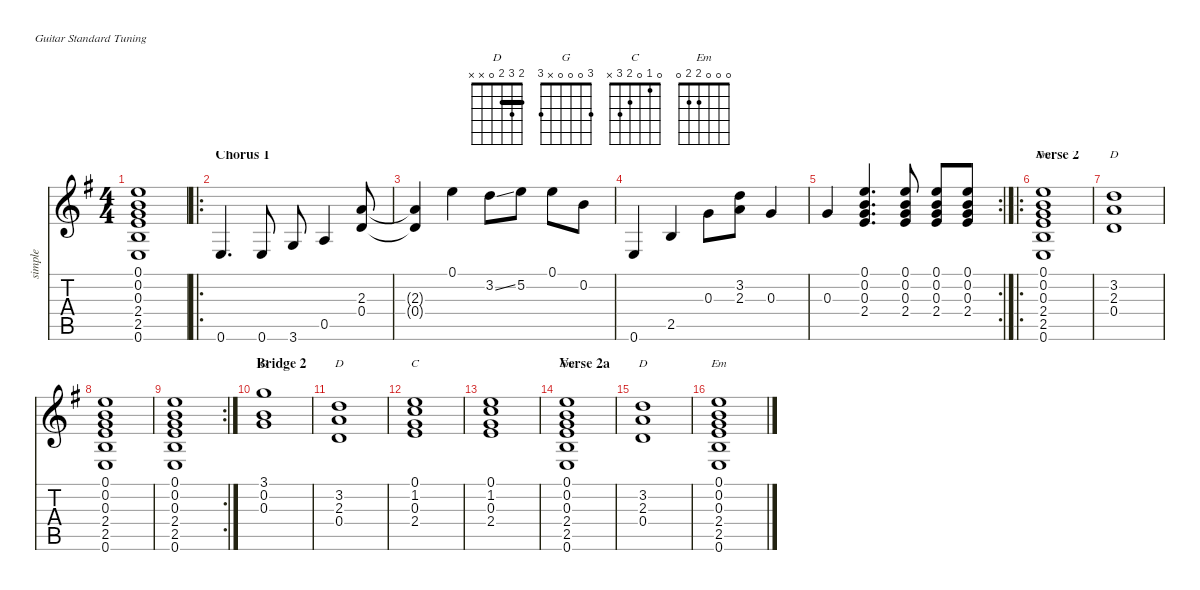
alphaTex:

\defaultSystemsLayout 4
\hideDynamics
\bracketExtendMode nobrackets
\otherSystemsTrackNameOrientation horizontal
\track ("Gtrs 1,2,3 comb.-simple" "simple") {defaultSystemsLayout 8 mute instrument electricguitarclean}
\staff {score tabs}
\tuning (E4 B3 G3 D3 A2 E2)
\chord ("D" 2 3 2 0 x x) {showfingering false barre 2}
\chord ("G" 3 0 0 0 x 3) {showfingering false}
\chord ("C" 0 1 0 2 3 x) {showfingering false}
\chord ("Em" 0 0 0 2 2 0) {showfingering false}
\ts (4 4)
\tempo (128 hide)
\clef g2
\ks eminor
(0.1{acc forcenatural} 0.2{acc forcenatural} 0.3{acc forcenatural} 2.4{acc forcenatural} 2.5{acc forcenatural} 0.6{acc forcenatural}).1{dy f beam Up} |
\ro
\section ("" "Chorus 1")
0.6{acc forcenatural}.4{d dy mf instrument electricguitarclean beam Up} 0.6{acc forcenatural}.8{dy f beam Up} 3.6{acc forcenatural}.8{beam Up} 0.5{acc forcenatural}.4{dy mf beam Up} (0.4{acc forcenatural} 2.3{acc forcenatural}).8{dy fff beam Up} |
(0.4{t acc forcenatural} 2.3{t acc forcenatural}).4{dy f beam Up} 0.1{acc forcenatural}.4{dy ff beam Down} 3.2{ss acc forcenatural}.8{dy mf beam Down} 5.2{acc forcenatural}.8{beam Down} 0.1{acc forcenatural}.8{dy f beam Down} 0.2{acc forcenatural}.8{dy mp beam Down} |
0.6{acc forcenatural}.4{dy fff beam Up} 2.5{acc forcenatural}.4{dy mf beam Up} 0.3{acc forcenatural}.8{dy ff beam Down} (2.3{acc forcenatural} 3.2{acc forcenatural}).8{dy f beam Down} 0.3{acc forcenatural}.4{dy mf beam Up} |
\rc 2
0.3{acc forcenatural}.4{beam Up} (0.2{acc forcenatural} 0.3{acc forcenatural} 2.4{acc forcenatural} 0.1{acc forcenatural}).4{d dy ff beam Up} (0.2{acc forcenatural} 0.3{acc forcenatural} 2.4{acc forcenatural} 0.1{acc forcenatural}).8{dy f beam Up} (0.2{acc forcenatural} 0.3{acc forcenatural} 2.4{acc forcenatural} 0.1{acc forcenatural}).8{dy mf beam Up} (0.2{acc forcenatural} 0.3{acc forcenatural} 2.4{acc forcenatural} 0.1{acc forcenatural}).8{beam Up} |
\ro
\section ("" "Verse 2")
\tempo (127 hide)
(0.1{acc forcenatural} 0.2{acc forcenatural} 0.3{acc forcenatural} 2.4{acc forcenatural} 2.5{acc forcenatural} 0.6{acc forcenatural}).1{ch "Em" dy f instrument acousticguitarsteel beam Up} |
(2.3{acc forcenatural} 0.4{acc forcenatural} 3.2{acc forcenatural}).1{ch "D" beam Up} |
(0.1{acc forcenatural} 0.2{acc forcenatural} 0.3{acc forcenatural} 2.4{acc forcenatural} 2.5{acc forcenatural} 0.6{acc forcenatural}).1{beam Up} |
\rc 2
(0.1{acc forcenatural} 0.2{acc forcenatural} 0.3{acc forcenatural} 2.4{acc forcenatural} 2.5{acc forcenatural} 0.6{acc forcenatural}).1{beam Up} |
\section ("" "Bridge 2")
\tempo (128 hide)
(3.1{acc forcenatural} 0.2{acc forcenatural} 0.3{acc forcenatural}).1{ch "G" dy ff instrument electricguitarclean beam Down} |
(2.3{acc forcenatural} 0.4{acc forcenatural} 3.2{acc forcenatural}).1{ch "D" dy mf beam Up} |
(1.2{acc forcenatural} 0.1{acc forcenatural} 0.3{acc forcenatural} 2.4{acc forcenatural}).1{ch "C" beam Up} |
(1.2{acc forcenatural} 0.1{acc forcenatural} 0.3{acc forcenatural} 2.4{acc forcenatural}).1{dy f beam Up} |
\section ("" "Verse 2a")
(0.1{acc forcenatural} 0.2{acc forcenatural} 0.3{acc forcenatural} 2.4{acc forcenatural} 2.5{acc forcenatural} 0.6{acc forcenatural}).1{ch "Em" instrument acousticguitarsteel beam Up} |
(2.3{acc forcenatural} 0.4{acc forcenatural} 3.2{acc forcenatural}).1{ch "D" beam Up} |
(0.2{acc forcenatural} 0.3{acc forcenatural} 2.4{acc forcenatural} 0.1{acc forcenatural} 2.5{acc forcenatural} 0.6{acc forcenatural}).1{ch "Em" beam Up}
